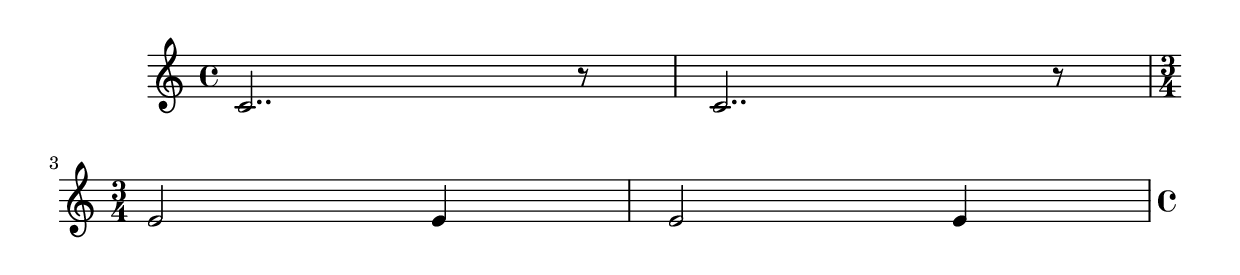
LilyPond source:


\version "2.6.0"
\header {
    
    texidoc ="Broken engraving of a bar at the end of a line does not upset 
    the space following rests and notes."  }

\score
{
 \relative c' {
    c2.. r8
    c2.. r8
    \time 3/4 \break
    e2 e4 | e2 e4 \time 4/4 \break
}
\layout {
    raggedright = ##t }  
}

